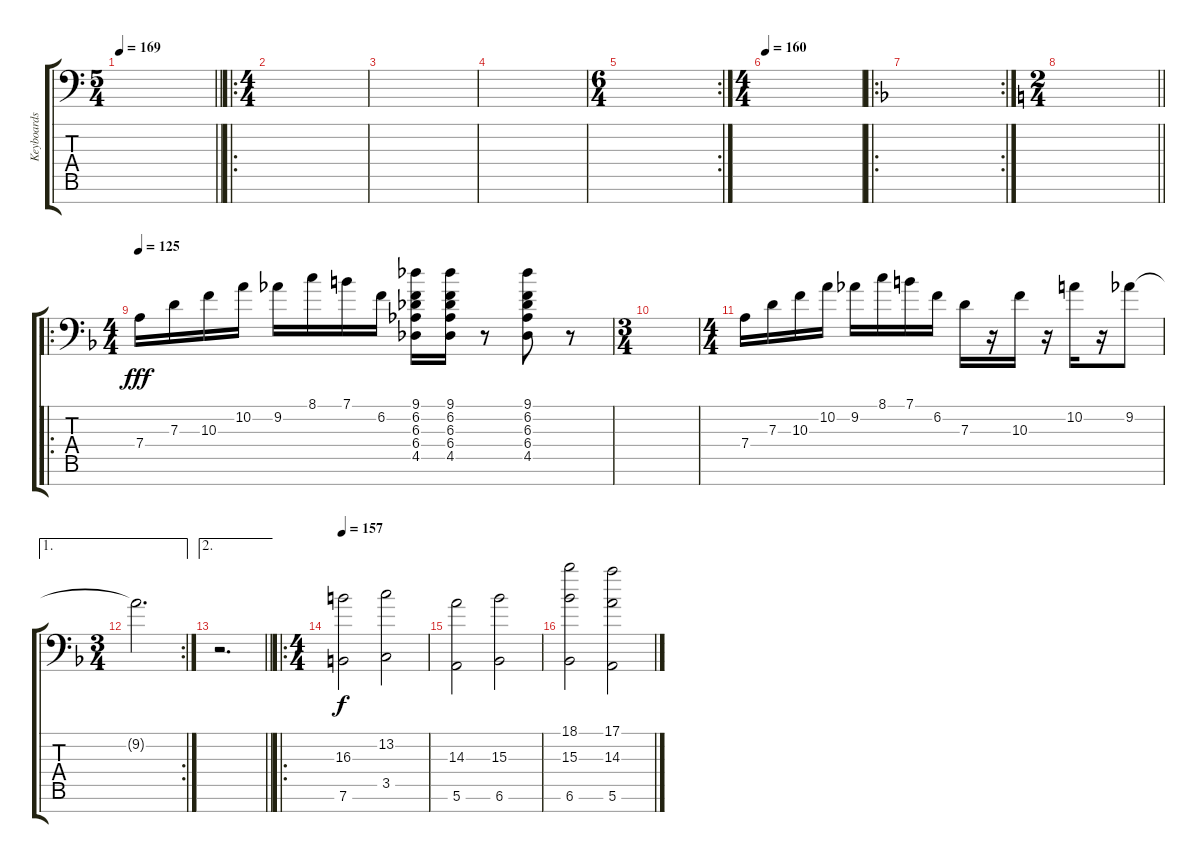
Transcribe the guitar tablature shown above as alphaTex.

\track ("Keyboards 2" "Keyboards ") {instrument stringensemble1}
\staff {score tabs}
\tuning (E4 B3 G3 D3 A2 E2 A1) {hide}
\ts (5 4)
\tempo 169
\clef f4
\barLineRight lightlight
\ks c
|
\ro
\ts (4 4)
|
|
|
\rc 2
\ts (6 4)
|
\ts (4 4)
\tempo 160
|
\ro
\rc 2
\ks f
|
\ts (2 4)
\barLineRight lightlight
\ks c
|
\ro
\ts (4 4)
\tempo 125
\ks f
7.4.16{dy fff} 7.3.16 10.3.16 10.2.16 9.2.16 8.1.16 7.1.16 6.2.16 (9.1 6.2 6.3 6.4 4.5).16 (9.1 6.2 6.3 6.4 4.5).16 r.8 (9.1 6.2 6.3 6.4 4.5).8 r.8 |
\ts (3 4)
|
\ts (4 4)
7.4.16 7.3.16 10.3.16 10.2.16 9.2.16 8.1.16 7.1.16 6.2.16 7.3.16 r.16 10.3.16 r.16 10.2.16 r.16 9.2.8 |
\ae 1
\rc 2
\ts (3 4)
9.2{t}.2{d} |
\ae 2
\barLineRight lightlight
r.2{d} |
\ro
\ts (4 4)
\tempo 157
(16.3 7.6).2{dy f volume 5 balance 8 instrument synthstrings1} (13.2 3.5).2 |
(14.3 5.6).2 (15.3 6.6).2 |
(18.1 15.3 6.6).2 (17.1 14.3 5.6).2
